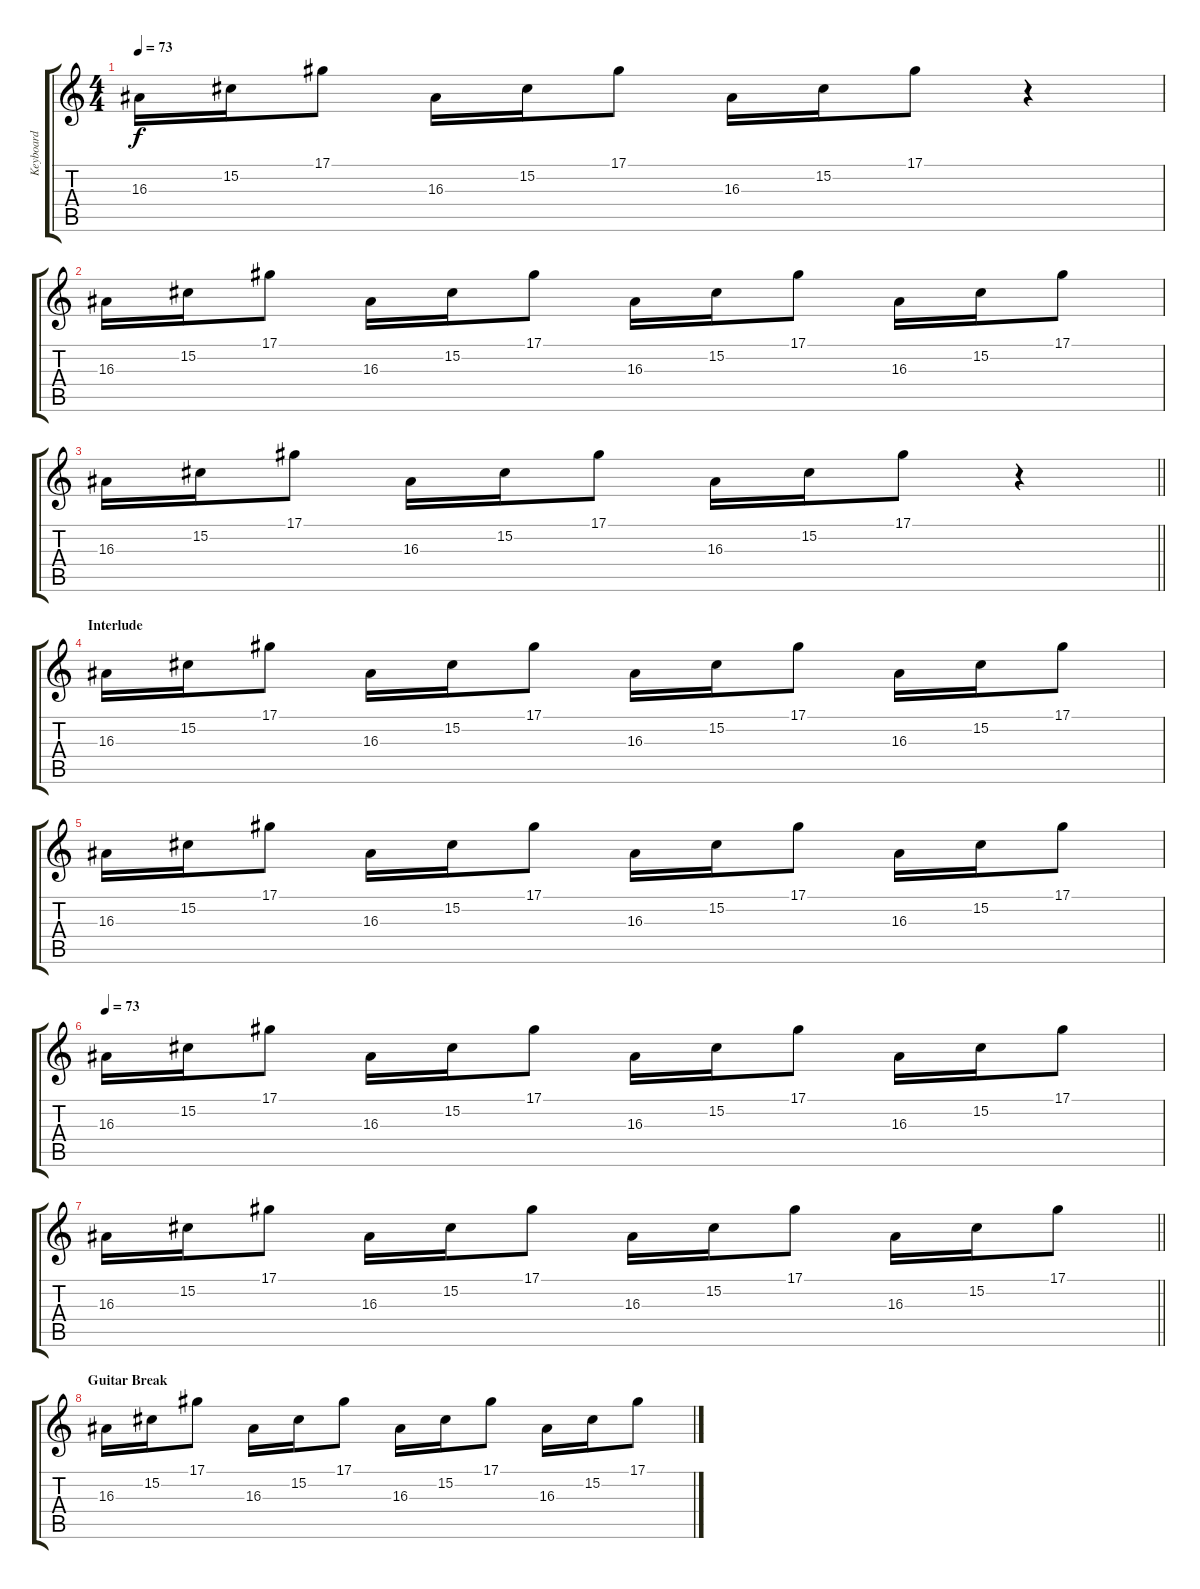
\track ("Keyboard" "Keyboard") {instrument electricpiano1}
\staff {score tabs}
\tuning (Eb4 Bb3 Gb3 Db3 Ab2 Eb2) {hide}
\ts (4 4)
\tempo 73
\clef g2
\ks c
16.3.16{dy f} 15.2.16 17.1.8 16.3.16 15.2.16 17.1.8 16.3.16 15.2.16 17.1.8 r.4 |
16.3.16 15.2.16 17.1.8 16.3.16 15.2.16 17.1.8 16.3.16 15.2.16 17.1.8 16.3.16 15.2.16 17.1.8 |
\barLineRight lightlight
16.3.16 15.2.16 17.1.8 16.3.16 15.2.16 17.1.8 16.3.16 15.2.16 17.1.8 r.4 |
\section ("" "Interlude")
16.3.16 15.2.16 17.1.8 16.3.16 15.2.16 17.1.8 16.3.16 15.2.16 17.1.8 16.3.16 15.2.16 17.1.8 |
16.3.16 15.2.16 17.1.8 16.3.16 15.2.16 17.1.8 16.3.16 15.2.16 17.1.8 16.3.16 15.2.16 17.1.8 |
\tempo 73
16.3.16 15.2.16 17.1.8 16.3.16 15.2.16 17.1.8 16.3.16 15.2.16 17.1.8 16.3.16 15.2.16 17.1.8 |
\barLineRight lightlight
16.3.16 15.2.16 17.1.8 16.3.16 15.2.16 17.1.8 16.3.16 15.2.16 17.1.8 16.3.16 15.2.16 17.1.8 |
\section ("" "Guitar Break")
16.3.16 15.2.16 17.1.8 16.3.16 15.2.16 17.1.8 16.3.16 15.2.16 17.1.8 16.3.16 15.2.16 17.1.8
